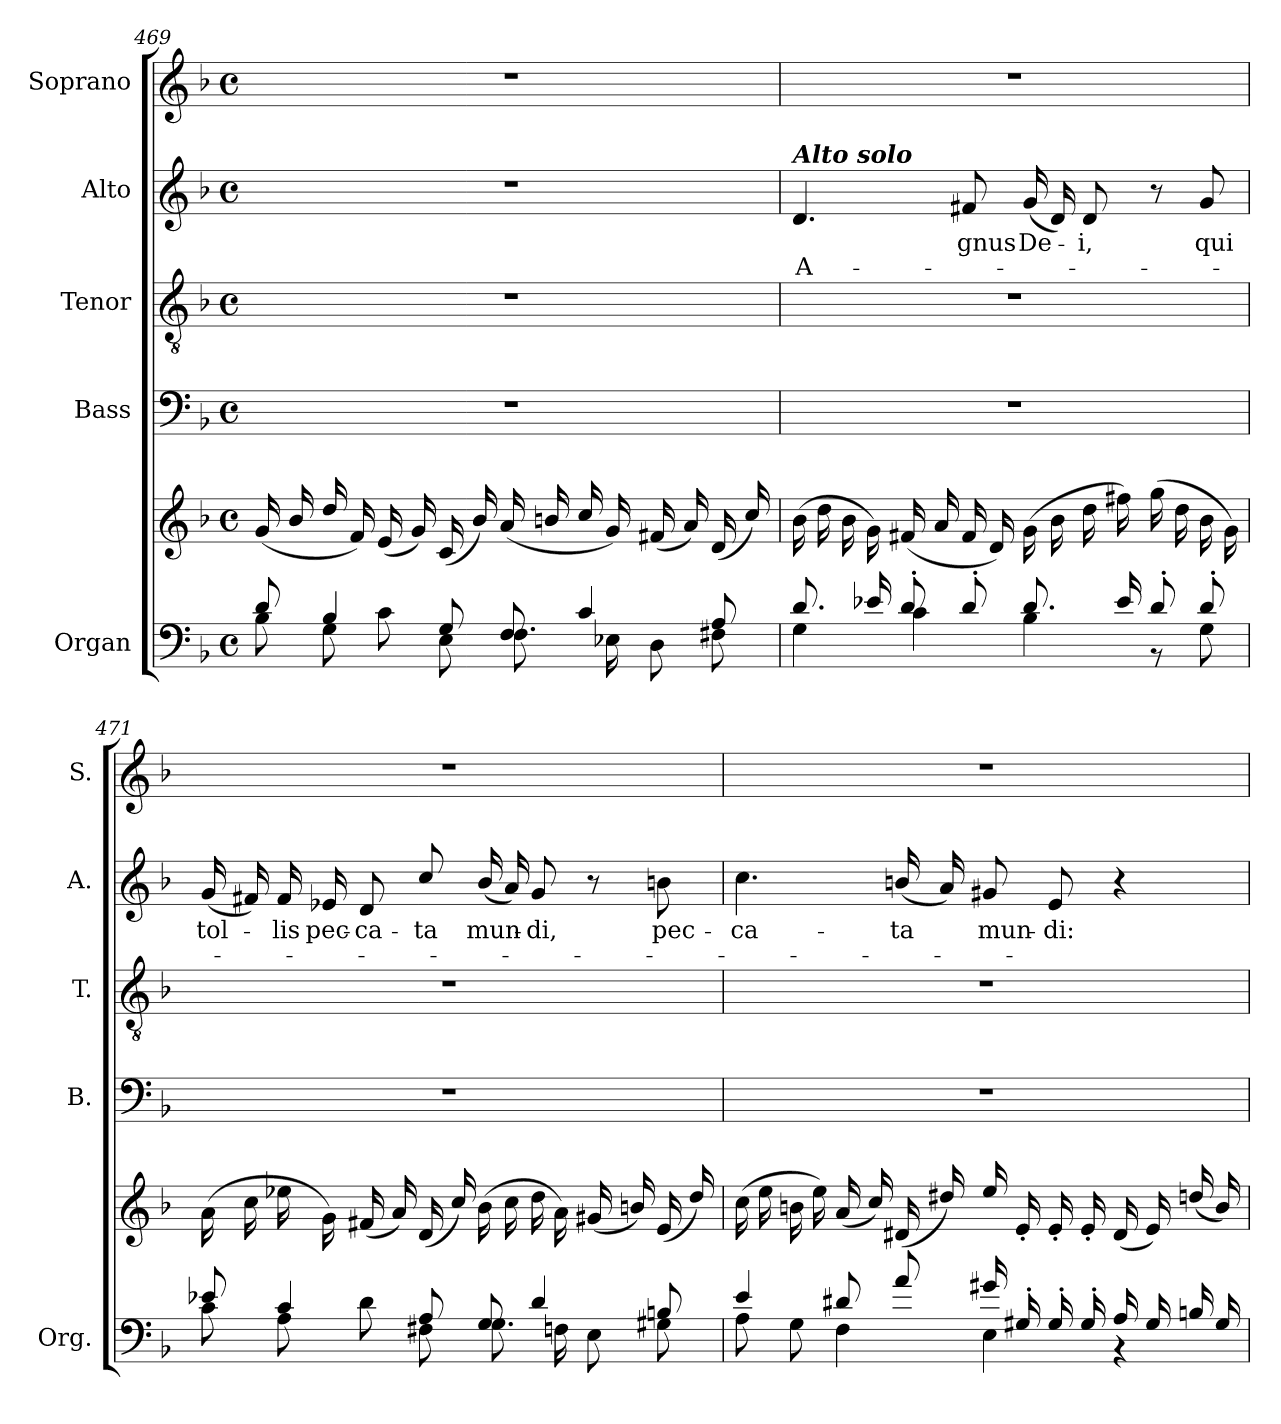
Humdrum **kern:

**kern	**kern	**kern	**kern	**kern	**text	**text	**kern
*part5	*part5	*part4	*part3	*part2	*part2	*part2	*part1
*staff6	*staff5	*staff4	*staff3	*staff2	*staff2	*staff2	*staff1
*I"Organ	*	*I"Bass	*I"Tenor	*I"Alto	*	*	*I"Soprano
*I'Org.	*	*I'B.	*I'T.	*I'A.	*	*	*I'S.
*clefF4	*clefG2	*clefF4	*clefGv2	*clefG2	*	*	*clefG2
*	*	*	*ITrd7c12	*	*	*	*
*k[b-]	*k[b-]	*k[b-]	*k[b-]	*k[b-]	*	*	*k[b-]
*F:	*F:	*F:	*F:	*F:	*	*	*F:
*M4/4	*M4/4	*M4/4	*M4/4	*M4/4	*	*	*M4/4
*met(c)	*met(c)	*met(c)	*met(c)	*met(c)	*	*	*met(c)
=469	=469	=469	=469	=469	=469	=469	=469
*^	*	*	*	*	*	*	*
8di/	8B-i\	(16gi/	1r	1r	1r	.	.	1r
.	.	16b-i/	.	.	.	.	.	.
4B-i/	8Gi\	16ddi/	.	.	.	.	.	.
.	.	16fi/)	.	.	.	.	.	.
.	8ci\	(16ei/	.	.	.	.	.	.
.	.	16gi/)	.	.	.	.	.	.
8Gi/	8Ei\	(16ci/	.	.	.	.	.	.
.	.	16b-i/)	.	.	.	.	.	.
8Fi/	8.Fi\	(16ai/	.	.	.	.	.	.
.	.	16bni/	.	.	.	.	.	.
4ci/	.	16cci/	.	.	.	.	.	.
.	16E-Xi\	16gi/)	.	.	.	.	.	.
.	8Di\	(16f#Xi/	.	.	.	.	.	.
.	.	16ai/)	.	.	.	.	.	.
8Ai/	8F#Xi\	(16di/	.	.	.	.	.	.
.	.	16cci/)	.	.	.	.	.	.
!!LO:LB:g=z
=470	=470	=470	=470	=470	=470	=470	=470	=470
!	!	!	!	!	!LO:TX:a:Bi:t=Alto solo	!	!	!
!	!	!	!	!	!	!LO:LY:b:color=#000000	!LO:LY:b:color=#000000	!
8.di/	4Gi\	(16b-i\	1r	1r	4.di/	--	A-	1r
.	.	16ddi\	.	.	.	.	.	.
.	.	16b-i\	.	.	.	.	.	.
16e-Xi/	.	16gi\)	.	.	.	.	.	.
8d'i/	4ci\	(16f#Xi/	.	.	.	.	.	.
.	.	16ai/	.	.	.	.	.	.
!	!	!	!	!	!	!LO:LY:b:color=#000000	!	!
8d'i/	.	16f#i/	.	.	8f#Xi/	-gnus	.	.
.	.	16di/)	.	.	.	.	.	.
!	!	!	!	!	!	!LO:LY:b:color=#000000	!	!
8.di/	4B-i\	(16gi\	.	.	(16gi/	De-	.	.
.	.	16b-i\	.	.	16di/)	.	.	.
!	!	!	!	!	!	!LO:LY:b:color=#000000	!	!
.	.	16ddi\	.	.	8di/	-i,	.	.
16e-i/	.	16ff#Xi\)	.	.	.	.	.	.
8d'i/	8r	(16ggi\	.	.	8r	.	.	.
.	.	16ddi\	.	.	.	.	.	.
!	!	!	!	!	!	!LO:LY:b:color=#000000	!	!
8d'i/	8Gi\	16b-i\	.	.	8gi/	qui	.	.
.	.	16gi\)	.	.	.	.	.	.
=471	=471	=471	=471	=471	=471	=471	=471	=471
!	!	!	!	!	!	!LO:LY:b:color=#000000	!	!
8e-Xi/	8ci\	(16ai\	1r	1r	(16gi/	tol-	.	1r
.	.	16cci\	.	.	16f#Xi/)	.	.	.
!	!	!	!	!	!	!LO:LY:b:color=#000000	!	!
4ci/	8Ai\	16ee-Xi\	.	.	16f#i/	-lis	.	.
!	!	!	!	!	!	!LO:LY:b:color=#000000	!	!
.	.	16gi\)	.	.	16e-Xi/	pec-	.	.
!	!	!	!	!	!	!LO:LY:b:color=#000000	!	!
.	8di\	(16f#Xi/	.	.	8di/	-ca-	.	.
.	.	16ai/)	.	.	.	.	.	.
!	!	!	!	!	!	!LO:LY:b:color=#000000	!	!
8Ai/	8F#Xi\	(16di/	.	.	8cci/	-ta	.	.
.	.	16cci/)	.	.	.	.	.	.
!	!	!	!	!	!	!LO:LY:b:color=#000000	!	!
8Gi/	8.Gi\	(16b-i\	.	.	(16b-i/	mun-	.	.
.	.	16cci\	.	.	16ai/)	.	.	.
!	!	!	!	!	!	!LO:LY:b:color=#000000	!	!
4di/	.	16ddi\	.	.	8gi/	-di,	.	.
.	16Fni\	16ai\)	.	.	.	.	.	.
.	8Ei\	(16g#Xi/	.	.	8r	.	.	.
.	.	16bni/)	.	.	.	.	.	.
!	!	!	!	!	!	!LO:LY:b:color=#000000	!	!
8Bni/	8G#Xi\	(16ei/	.	.	8bni\	pec-	.	.
.	.	16ddi/)	.	.	.	.	.	.
=472	=472	=472	=472	=472	=472	=472	=472	=472
!	!	!	!	!	!	!LO:LY:b:color=#000000	!	!
4ei/	8Ai\	(16cci\	1r	1r	4.cci\	-ca-	.	1r
.	.	16eei\	.	.	.	.	.	.
.	8Gi\	16bni\	.	.	.	.	.	.
.	.	16eei\)	.	.	.	.	.	.
8d#Xi/	4Fi\	(16ai/	.	.	.	.	.	.
.	.	16cci/)	.	.	.	.	.	.
!	!	!	!	!	!	!LO:LY:b:color=#000000	!	!
8ai/	.	(16d#Xi/	.	.	(16bni/	-ta	.	.
.	.	16dd#Xi/)	.	.	16ai/)	.	.	.
!	!	!	!	!	!	!LO:LY:b:color=#000000	!	!
16g#Xi/	4Ei\	16eei/	.	.	8g#Xi/	mun-	.	.
16G#X'i/	.	16e'i/	.	.	.	.	.	.
!	!	!	!	!	!	!LO:LY:b:color=#000000	!	!
16G#'i/	.	16e'i/	.	.	8ei/	-di:	.	.
16G#'i/	.	16e'i/	.	.	.	.	.	.
16Ai/	4r	(16d#i/	.	.	4r	.	.	.
16G#i/	.	16ei/)	.	.	.	.	.	.
16Bni/	.	(16ddni/	.	.	.	.	.	.
16G#i/	.	16bi/)	.	.	.	.	.	.
*v	*v	*	*	*	*	*	*	*
=	=	=	=	=	=	=	=
*-	*-	*-	*-	*-	*-	*-	*-
